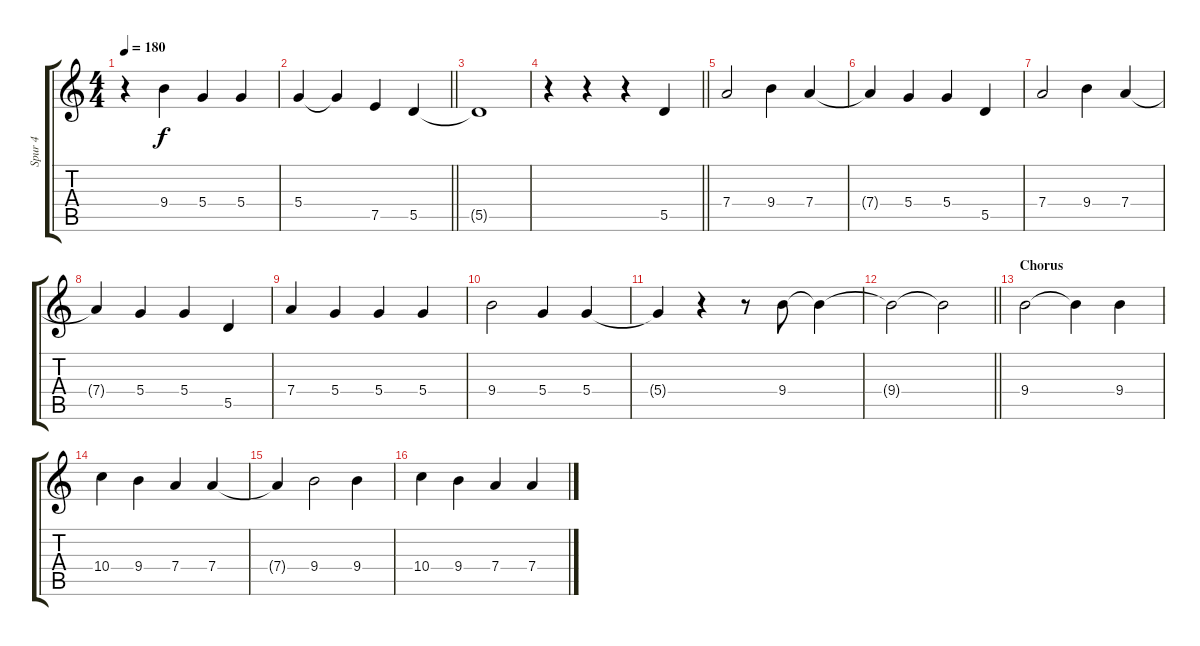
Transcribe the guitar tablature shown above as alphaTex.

\track ("Spur 4" "Spur 4") {instrument cello}
\staff {score tabs}
\tuning (E5 B4 G4 D4 A3 E3) {hide}
\ts (4 4)
\tempo 180
\clef g2
\ks c
r.4{dy f} 9.4.4 5.4.4 5.4.4 |
\barLineRight lightlight
5.4.4 5.4{t}.4 7.5.4 5.5.4 |
5.5{t}.1 |
\barLineRight lightlight
r.4 r.4 r.4 5.5.4 |
7.4.2 9.4.4 7.4.4 |
7.4{t}.4 5.4.4 5.4.4 5.5.4 |
7.4.2 9.4.4 7.4.4 |
7.4{t}.4 5.4.4 5.4.4 5.5.4 |
7.4.4 5.4.4 5.4.4 5.4.4 |
9.4.2 5.4.4 5.4.4 |
5.4{t}.4 r.4 r.8 9.4.8 9.4{t}.4 |
\barLineRight lightlight
9.4{t}.2 9.4{t}.2 |
\section ("" "Chorus")
9.4.2 9.4{t}.4 9.4.4 |
10.4.4 9.4.4 7.4.4 7.4.4 |
7.4{t}.4 9.4.2 9.4.4 |
10.4.4 9.4.4 7.4.4 7.4.4
